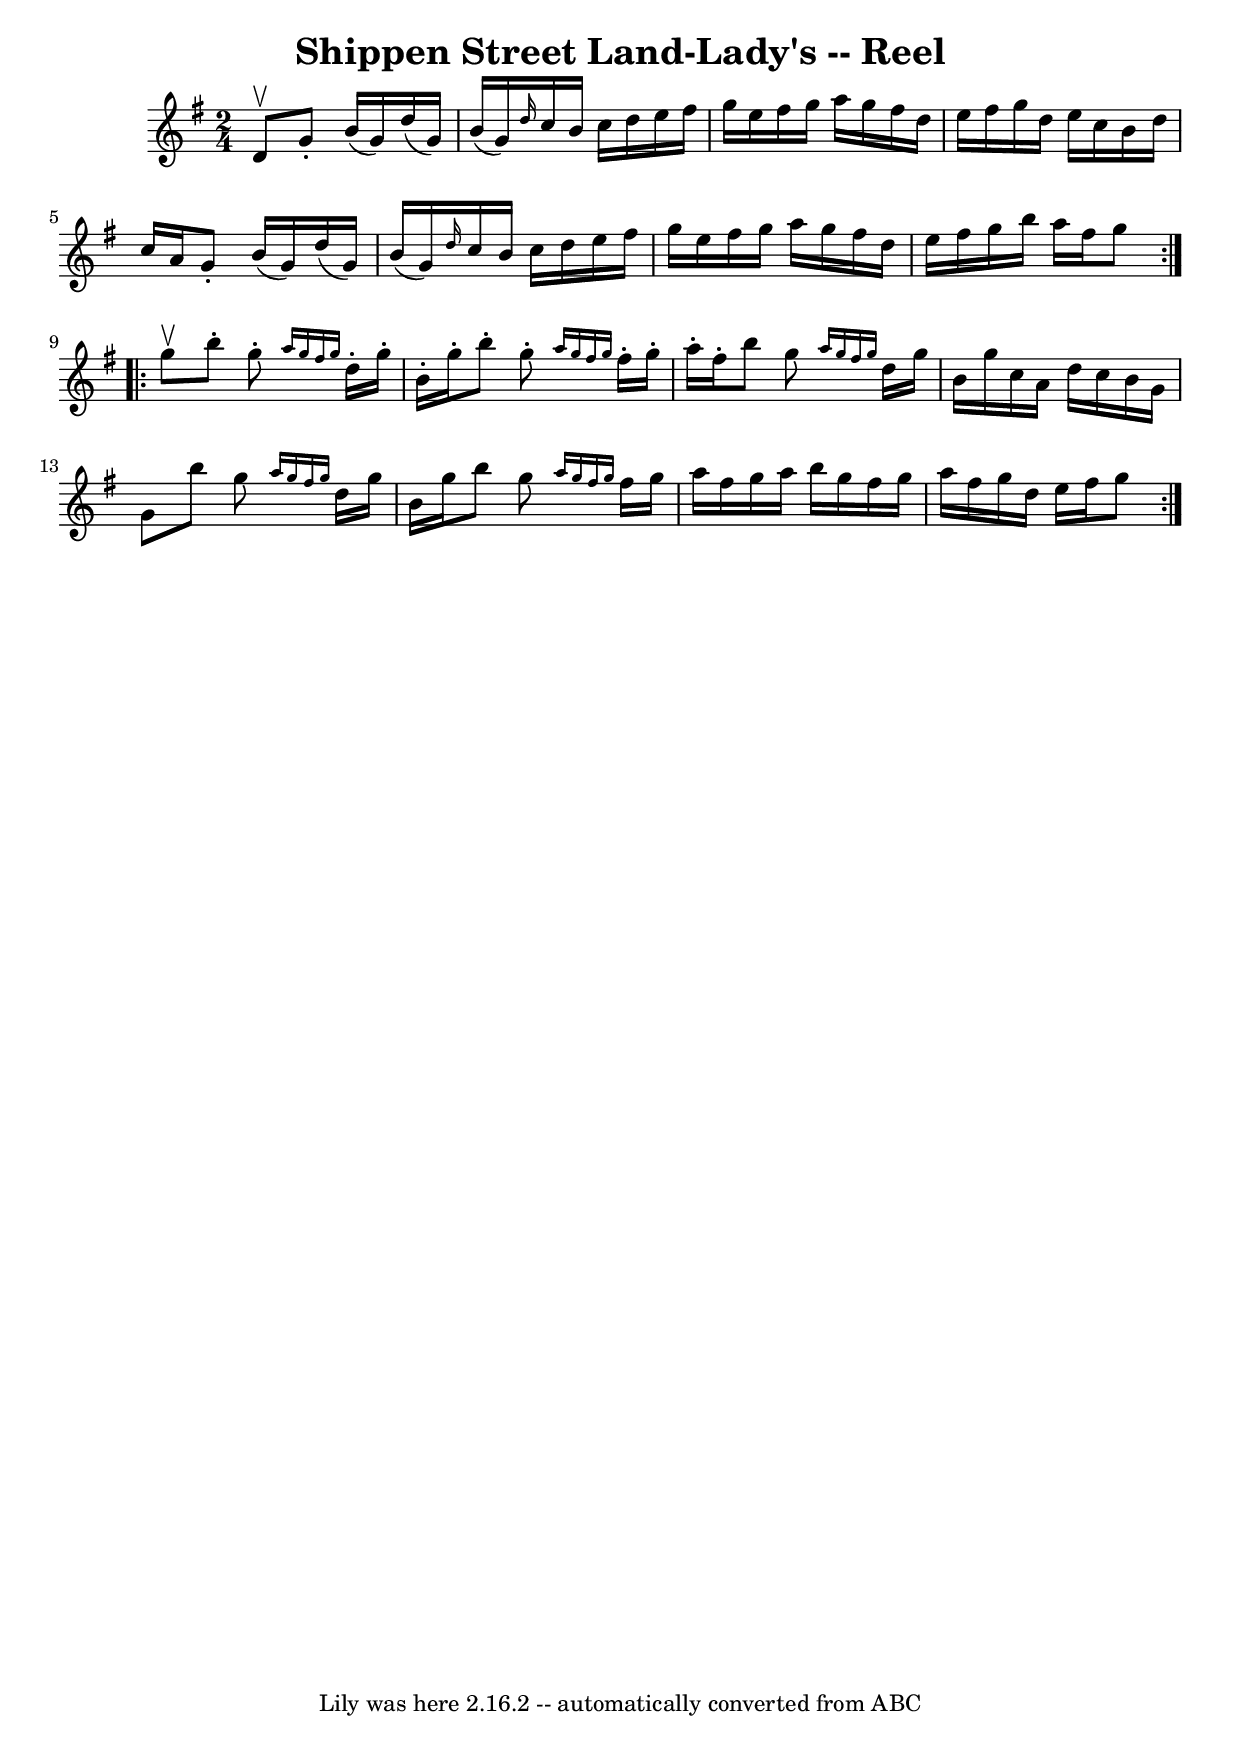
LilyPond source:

\version "2.7.40"
\include "Mammoth.ily"
\header {
	%% book = "Ryan's Mammoth Collection"
	crossRefNumber = "1"
	footnotes = "\\\\283"
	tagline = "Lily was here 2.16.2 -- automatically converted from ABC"
	title = "Shippen Street Land-Lady's -- Reel"
}
voicedefault =  {


\repeat volta 2 {
\time 2/4 \key g \major d'8^\upbow |
 g'8 -. b'16 (g'16)   
d''16 (g'16) b'16 (g'16)   |
 \grace { d''16  } c''16  
 b'16 c''16 d''16 e''16 fis''16 g''16 e''16    |
   
fis''16 g''16 a''16 g''16 fis''16 d''16 e''16 fis''16    
|
 g''16 d''16 e''16 c''16 b'16 d''16 c''16 a'16   
 |
 g'8 -. b'16 (g'16) d''16 (g'16) b'16 (g'16  
-)   |
 \grace { d''16  } c''16 b'16 c''16 d''16 e''16   
 fis''16 g''16 e''16    |
 fis''16 g''16 a''16 g''16    
fis''16 d''16 e''16 fis''16    |
 g''16 b''16 a''16    
fis''16 g''8    }     \repeat volta 2 { g''8^\upbow |
 b''8 -.  
 g''8 -. \grace { a''16 g''16 fis''16 g''16  } d''16 -. g''16 
-. b'16 -. g''16 -.   |
 b''8 -. g''8 -. \grace { a''16    
g''16 fis''16 g''16  } fis''16 -. g''16 -. a''16 -. fis''16 -.   
|
 b''8 g''8  \grace { a''16 g''16 fis''16 g''16  }  
 d''16 g''16 b'16 g''16    |
 c''16 a'16 d''16 c''16  
 b'16 g'16 g'8    |
 b''8 g''8  \grace { a''16 g''16  
 fis''16 g''16  } d''16 g''16 b'16 g''16    |
 b''8    
g''8  \grace { a''16 g''16 fis''16 g''16  } fis''16 g''16    
a''16 fis''16    |
 g''16 a''16 b''16 g''16 fis''16    
g''16 a''16 fis''16    |
 g''16 d''16 e''16 fis''16    
g''8    }   
}

\score{
    <<

	\context Staff="default"
	{
	    \voicedefault 
	}

    >>
	\layout {
	}
	\midi {}
}
